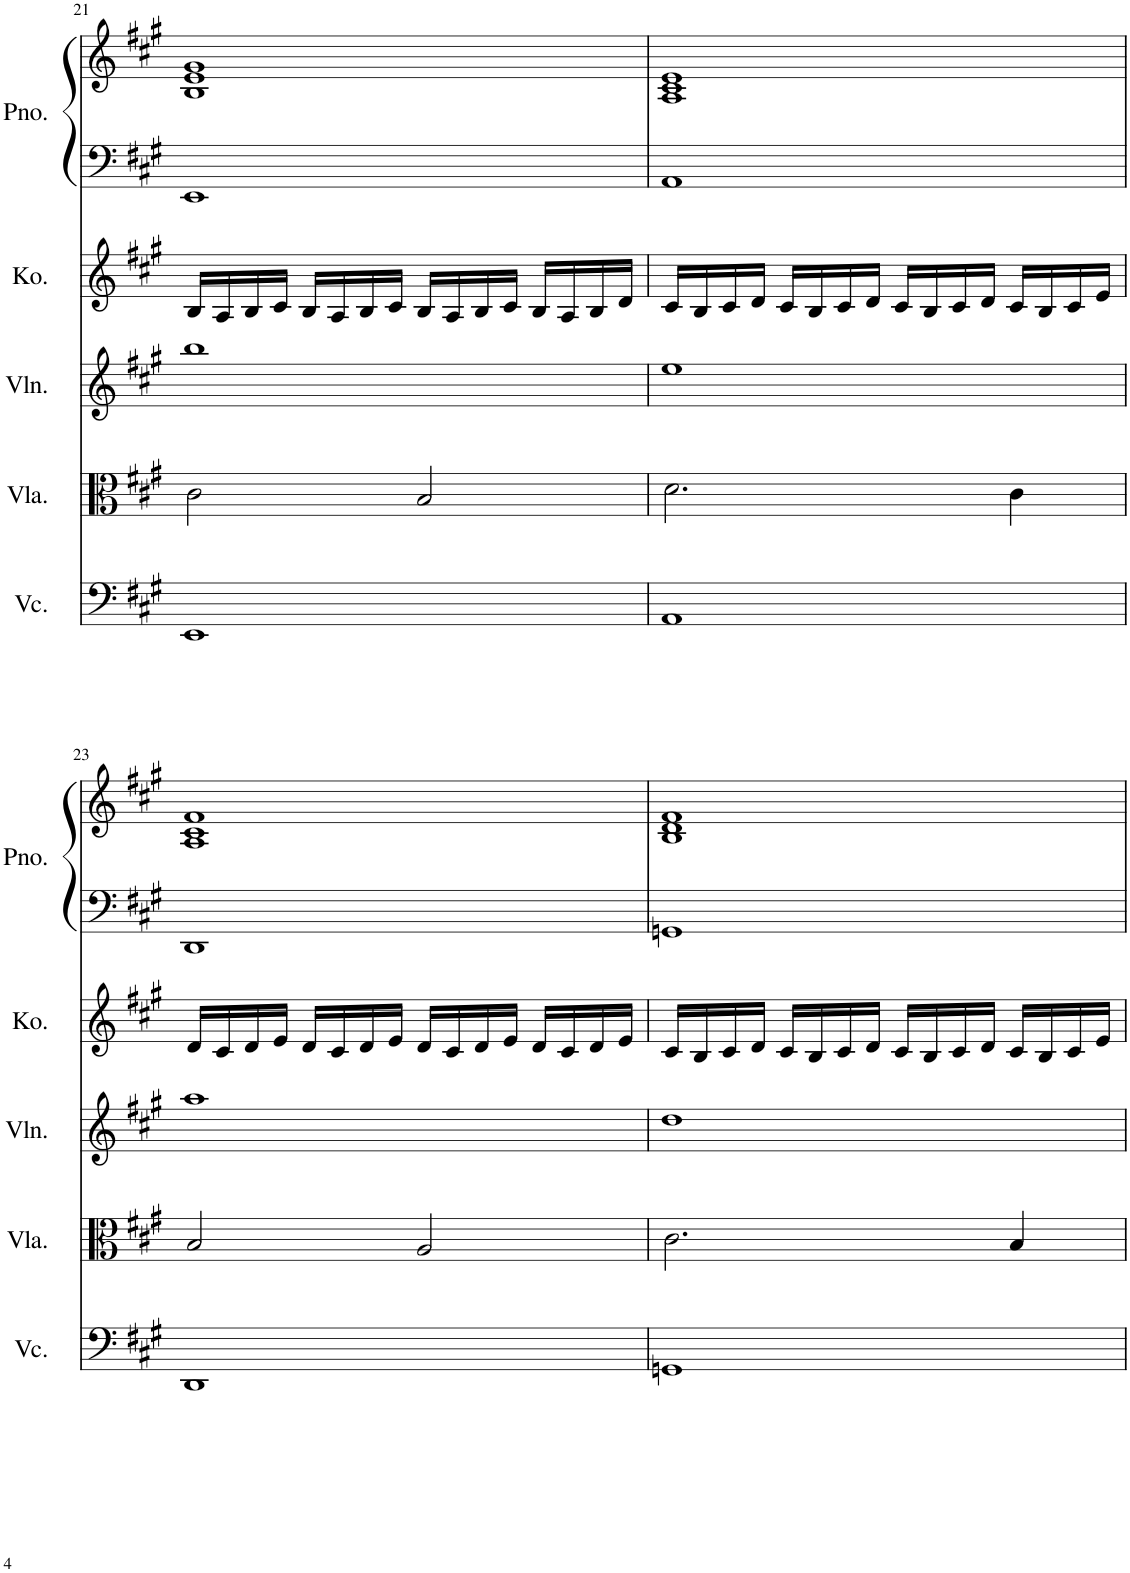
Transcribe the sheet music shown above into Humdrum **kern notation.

**kern	**kern	**kern	**kern	**kern	**kern
*part5	*part4	*part3	*part2	*part1	*part1
*staff6	*staff5	*staff4	*staff3	*staff2	*staff1
*I"Violoncello	*I"Viola	*I"Violin	*I"Koto	*I"Piano	*
*I'Vc.	*I'Vla.	*I'Vln.	*I'Ko.	*I'Pno.	*
!!LO:PB:g=z
*clefF4	*clefC3	*clefG2	*clefG2	*clefF4	*clefG2
*k[f#c#g#]	*k[f#c#g#]	*k[f#c#g#]	*k[f#c#g#]	*k[f#c#g#]	*k[f#c#g#]
*M2/2	*M2/2	*M2/2	*M2/2	*M2/2	*M2/2
*met(c|)	*met(c|)	*met(c|)	*met(c|)	*met(c|)	*met(c|)
=21	=21	=21	=21	=21	=21
1EE	2c#\	1bb	16B/LL	1EE	1B 1e 1g#
.	.	.	16A/	.	.
.	.	.	16B/	.	.
.	.	.	16c#/JJ	.	.
.	.	.	16B/LL	.	.
.	.	.	16A/	.	.
.	.	.	16B/	.	.
.	.	.	16c#/JJ	.	.
.	2B/	.	16B/LL	.	.
.	.	.	16A/	.	.
.	.	.	16B/	.	.
.	.	.	16c#/JJ	.	.
.	.	.	16B/LL	.	.
.	.	.	16A/	.	.
.	.	.	16B/	.	.
.	.	.	16d/JJ	.	.
=22	=22	=22	=22	=22	=22
1AA	2.d\	1ee	16c#/LL	1AA	1A 1c# 1e
.	.	.	16B/	.	.
.	.	.	16c#/	.	.
.	.	.	16d/JJ	.	.
.	.	.	16c#/LL	.	.
.	.	.	16B/	.	.
.	.	.	16c#/	.	.
.	.	.	16d/JJ	.	.
.	.	.	16c#/LL	.	.
.	.	.	16B/	.	.
.	.	.	16c#/	.	.
.	.	.	16d/JJ	.	.
.	4c#\	.	16c#/LL	.	.
.	.	.	16B/	.	.
.	.	.	16c#/	.	.
.	.	.	16e/JJ	.	.
!!LO:LB:g=z
=23	=23	=23	=23	=23	=23
1DD	2B/	1aa	16d/LL	1DD	1A 1c# 1f#
.	.	.	16c#/	.	.
.	.	.	16d/	.	.
.	.	.	16e/JJ	.	.
.	.	.	16d/LL	.	.
.	.	.	16c#/	.	.
.	.	.	16d/	.	.
.	.	.	16e/JJ	.	.
.	2A/	.	16d/LL	.	.
.	.	.	16c#/	.	.
.	.	.	16d/	.	.
.	.	.	16e/JJ	.	.
.	.	.	16d/LL	.	.
.	.	.	16c#/	.	.
.	.	.	16d/	.	.
.	.	.	16e/JJ	.	.
=24	=24	=24	=24	=24	=24
1GGn	2.c#\	1dd	16c#/LL	1GGn	1B 1d 1f#
.	.	.	16B/	.	.
.	.	.	16c#/	.	.
.	.	.	16d/JJ	.	.
.	.	.	16c#/LL	.	.
.	.	.	16B/	.	.
.	.	.	16c#/	.	.
.	.	.	16d/JJ	.	.
.	.	.	16c#/LL	.	.
.	.	.	16B/	.	.
.	.	.	16c#/	.	.
.	.	.	16d/JJ	.	.
.	4B/	.	16c#/LL	.	.
.	.	.	16B/	.	.
.	.	.	16c#/	.	.
.	.	.	16e/JJ	.	.
=	=	=	=	=	=
*-	*-	*-	*-	*-	*-
